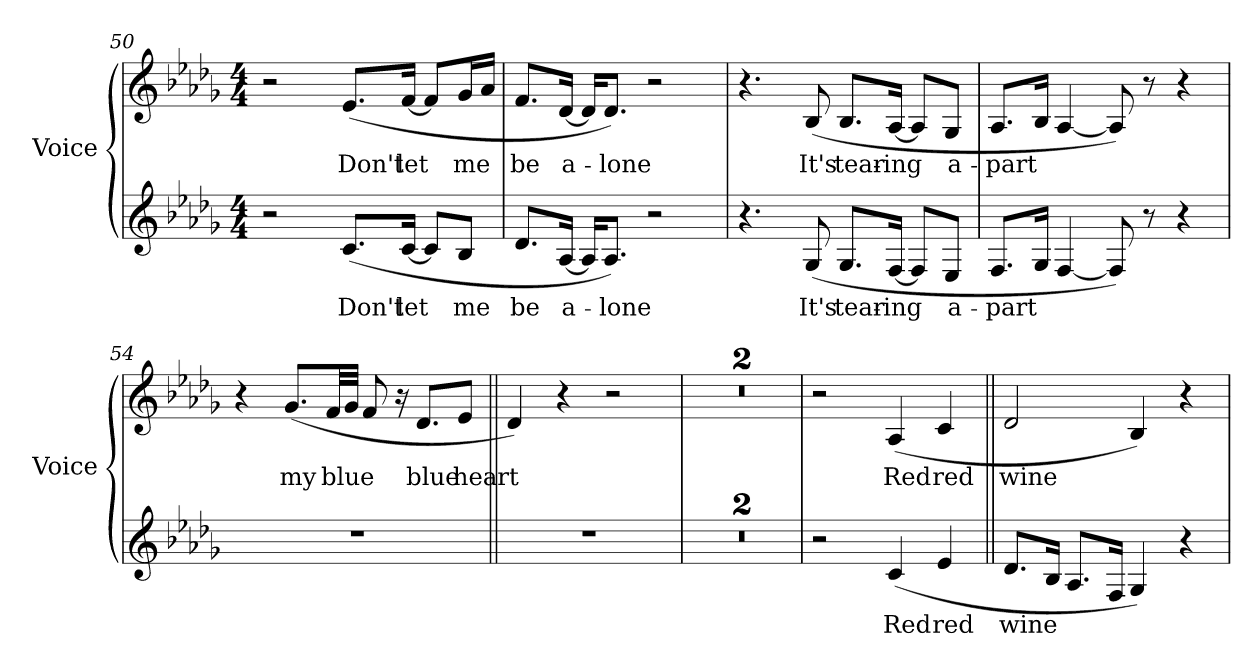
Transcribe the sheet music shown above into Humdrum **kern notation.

**kern	**text	**kern	**text
*part2	*part2	*part1	*part1
*staff2	*staff2	*staff1	*staff1
*I"Voice	*	*I"Voice	*
*I'Voice	*	*I'Voice	*
*clefG2	*	*clefG2	*
*k[b-e-a-d-g-]	*	*k[b-e-a-d-g-]	*
*D-:	*	*D-:	*
*M4/4	*	*M4/4	*
=50	=50	=50	=50
2r	.	2r	.
!	!LO:LY:b:color=#000000	!	!
!	!	!	!LO:LY:b:color=#000000
(8.ci/L	Don't	(8.e-i/L	Don't
!	!LO:LY:b:color=#000000	!	!
!	!	!	!LO:LY:b:color=#000000
[16ci/Jk	let	[16fi/Jk	let
8ci/L]	.	8fi/L]	.
!	!LO:LY:b:color=#000000	!	!
!	!	!	!LO:LY:b:color=#000000
8B-i/J	me	16g-i/L	me
.	.	16a-i/JJ	.
!!LO:LB:g=z
=51	=51	=51	=51
!	!LO:LY:b:color=#000000	!	!
!	!	!	!LO:LY:b:color=#000000
8.d-i/L	be	8.fi/L	be
!	!LO:LY:b:color=#000000	!	!
!	!	!	!LO:LY:b:color=#000000
[16A-i/Jk	a-	[16d-i/Jk	a-
16A-i/KL]	.	16d-i/KL]	.
!	!LO:LY:b:color=#000000	!	!
!	!	!	!LO:LY:b:color=#000000
8.A-i/J)	-lone	8.d-i/J)	-lone
2r	.	2r	.
=52	=52	=52	=52
4.r	.	4.r	.
!	!LO:LY:b:color=#000000	!	!
!	!	!	!LO:LY:b:color=#000000
(8G-i/	It's	(8B-i/	It's
!	!LO:LY:b:color=#000000	!	!
!	!	!	!LO:LY:b:color=#000000
8.G-i/L	tear-	8.B-i/L	tear-
!	!LO:LY:b:color=#000000	!	!
!	!	!	!LO:LY:b:color=#000000
[16Fi/Jk	-ing	[16A-i/Jk	-ing
8Fi/L]	.	8A-i/L]	.
!	!LO:LY:b:color=#000000	!	!
!	!	!	!LO:LY:b:color=#000000
8E-i/J	a-	8G-i/J	a-
=53	=53	=53	=53
!	!LO:LY:b:color=#000000	!	!
!	!	!	!LO:LY:b:color=#000000
8.Fi/L	-part	8.A-i/L	-part
16G-i/Jk	.	16B-i/Jk	.
[4Fi/	.	[4A-i/	.
8Fi/])	.	8A-i/])	.
8r	.	8r	.
4r	.	4r	.
=54	=54	=54	=54
1r	.	4r	.
!	!	!	!LO:LY:b:color=#000000
.	.	(8.g-i/L	my
!	!	!	!LO:LY:b:color=#000000
.	.	32fi/LL	blue
.	.	32g-i/JJJ	.
.	.	8fi/	.
.	.	16r	.
!	!	!	!LO:LY:b:color=#000000
.	.	8.d-i/L	blue
!	!	!	!LO:LY:b:color=#000000
.	.	8e-i/J	heart
!!LO:PB:g=z
=55||	=55||	=55||	=55||
1r	.	4d-i/)	.
.	.	4r	.
.	.	2r	.
=56	=56	=56	=56
1r	.	1r	.
=57	=57	=57	=57
1r	.	1r	.
=58	=58	=58	=58
2r	.	2r	.
!	!LO:LY:b:color=#000000	!	!
!	!	!	!LO:LY:b:color=#000000
(4ci/	Red	(4A-i/	Red
!	!LO:LY:b:color=#000000	!	!
!	!	!	!LO:LY:b:color=#000000
4e-i/	red	4ci/	red
=59||	=59||	=59||	=59||
!	!LO:LY:b:color=#000000	!	!
!	!	!	!LO:LY:b:color=#000000
8.d-i/L	wine	2d-i/	wine
16B-i/Jk	.	.	.
8.A-i/L	.	.	.
16Fi/Jk	.	.	.
4G-i/)	.	4B-i/)	.
4r	.	4r	.
=	=	=	=
*-	*-	*-	*-
